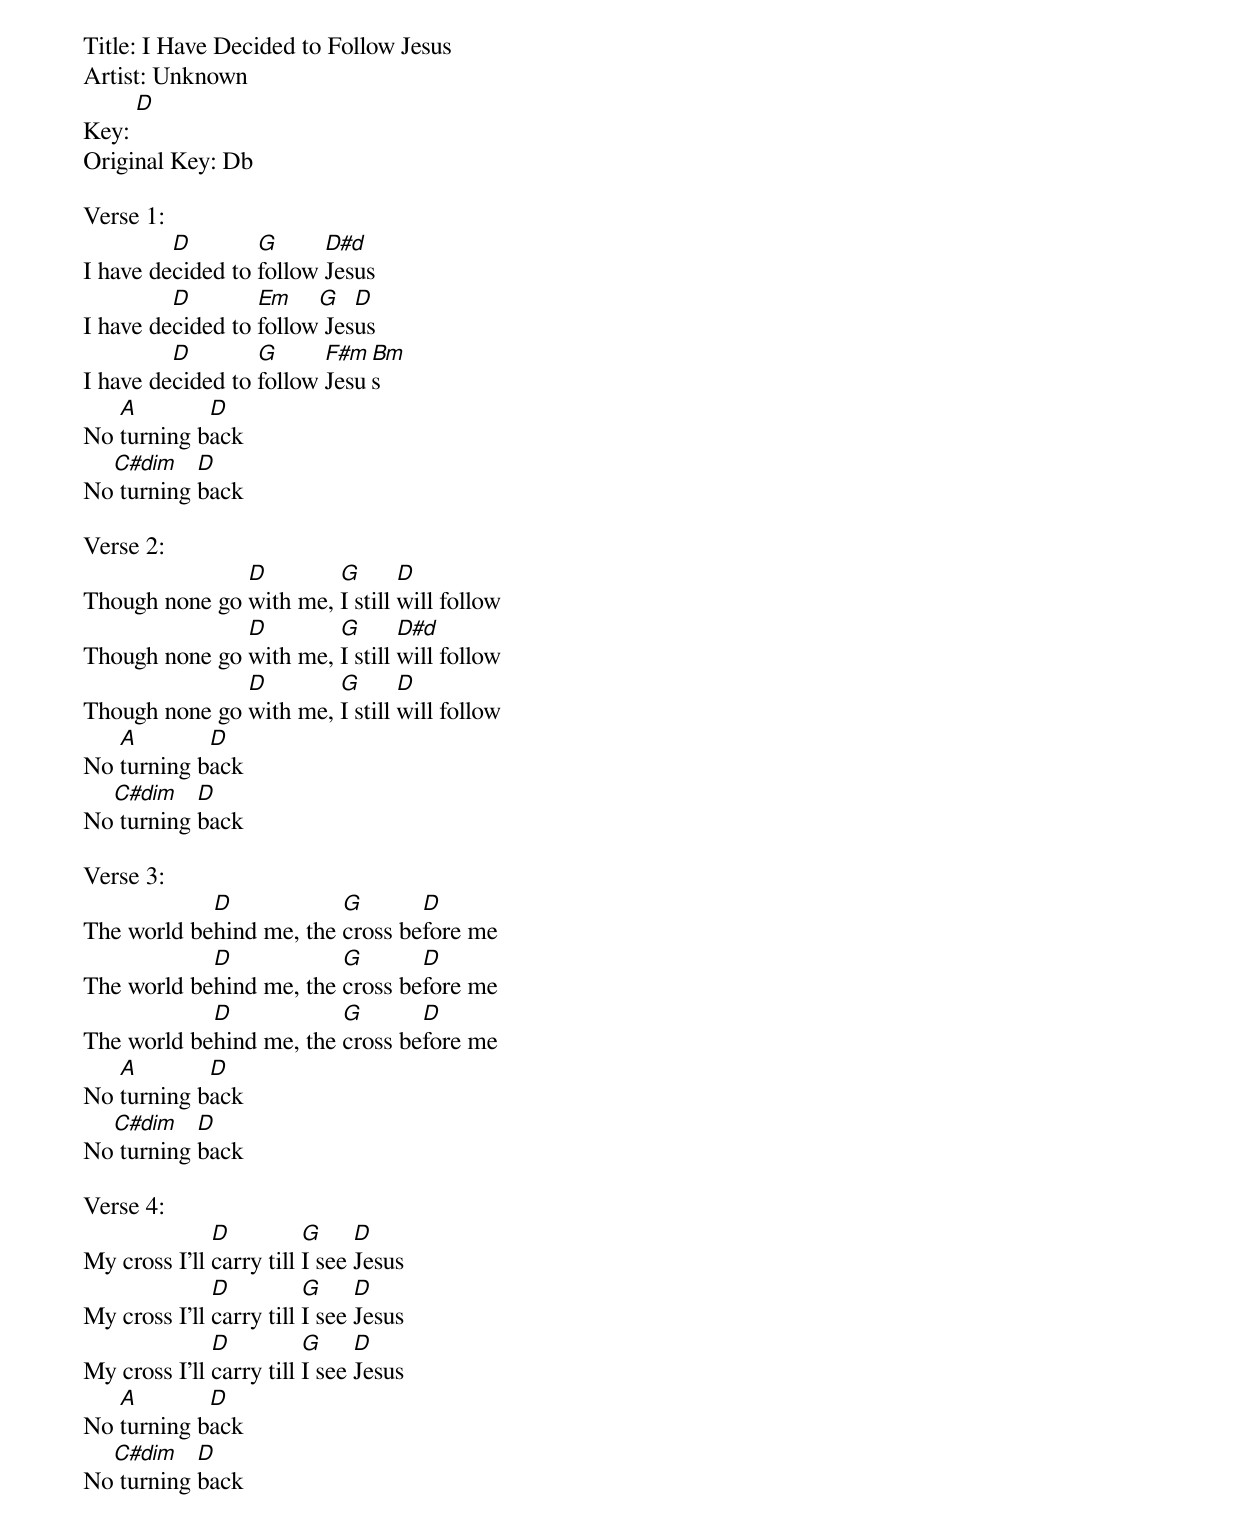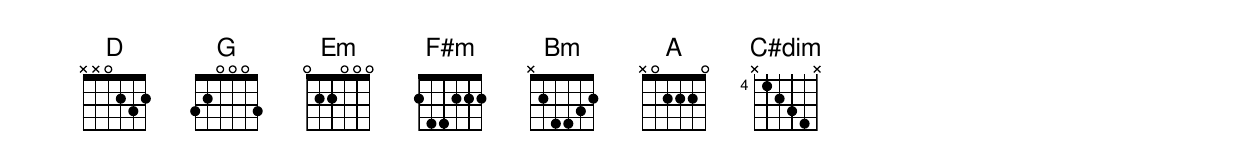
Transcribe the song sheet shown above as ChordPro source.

Title: I Have Decided to Follow Jesus
Artist: Unknown
Key: [D]
Original Key: Db

Verse 1:
I have de[D]cided to [G]follow [D#d]Jesus
I have de[D]cided to [Em]follow[G] Jes[D]us
I have de[D]cided to [G]follow [F#m]Jesu[Bm]s
No [A]turning b[D]ack
No[C#dim] turning [D]back

Verse 2:
Though none go [D]with me, [G]I still [D]will follow
Though none go [D]with me, [G]I still [D#d]will follow
Though none go [D]with me, [G]I still [D]will follow
No [A]turning b[D]ack
No[C#dim] turning [D]back

Verse 3:
The world be[D]hind me, the [G]cross be[D]fore me
The world be[D]hind me, the [G]cross be[D]fore me
The world be[D]hind me, the [G]cross be[D]fore me
No [A]turning b[D]ack
No[C#dim] turning [D]back

Verse 4:
My cross I'll [D]carry till [G]I see [D]Jesus
My cross I'll [D]carry till [G]I see [D]Jesus
My cross I'll [D]carry till [G]I see [D]Jesus
No [A]turning b[D]ack
No[C#dim] turning [D]back
